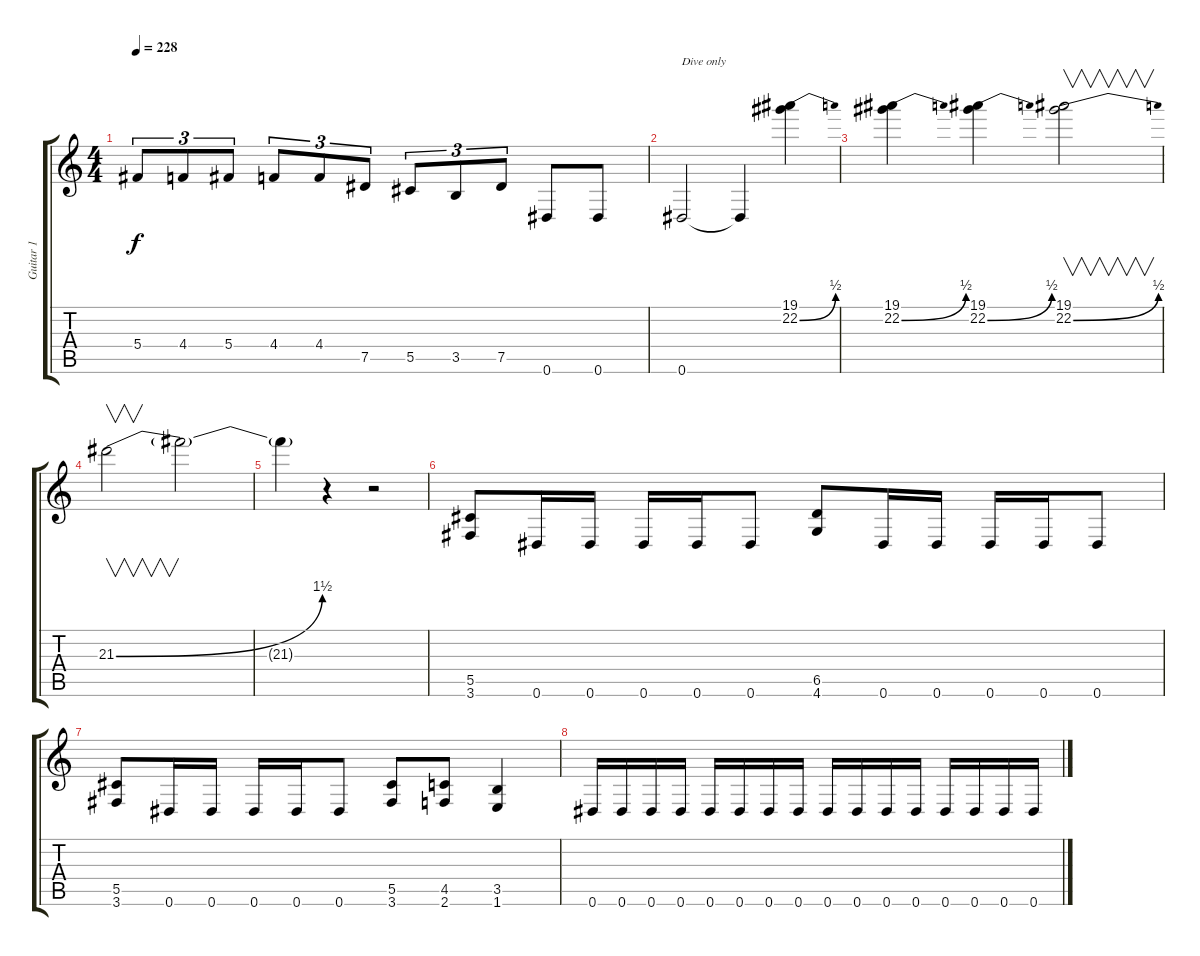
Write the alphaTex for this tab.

\track ("Guitar 1" "Guitar 1") {instrument distortionguitar}
\staff {score tabs}
\tuning (Eb4 Bb3 Gb3 Db3 Ab2 Eb2) {hide}
\ts (4 4)
\tempo 228
\clef g2
\ks c
5.4.8{tu (3 2) dy f} 4.4.8{tu (3 2)} 5.4.8{tu (3 2)} 4.4.8{tu (3 2)} 4.4.8{tu (3 2)} 7.5.8{tu (3 2)} 5.5.8{tu (3 2)} 3.5.8{tu (3 2)} 7.5.8{tu (3 2)} 0.6.8 0.6.8 |
0.6.2{txt "Dive only"} 0.6{t}.4 (19.1 22.2{be (bend 0 0 60 2)}).4 |
(19.1 22.2{be (bend 0 0 60 2)}).4 (19.1 22.2{be (bend 0 0 60 2)}).4 (19.1 22.2{be (bend 0 0 60 2)}).2{v} |
21.3{be (bend 0 0 60 6)}.2{v} 21.3{t}.2 |
21.3{t}.4 r.4 r.2 |
(5.5 3.6).8 0.6.16 0.6.16 0.6.16 0.6.16 0.6.8 (6.5 4.6).8 0.6.16 0.6.16 0.6.16 0.6.16 0.6.8 |
(5.5 3.6).8 0.6.16 0.6.16 0.6.16 0.6.16 0.6.8 (5.5 3.6).8 (4.5 2.6).8 (3.5 1.6).4 |
0.6.16 0.6.16 0.6.16 0.6.16 0.6.16 0.6.16 0.6.16 0.6.16 0.6.16 0.6.16 0.6.16 0.6.16 0.6.16 0.6.16 0.6.16 0.6.16
